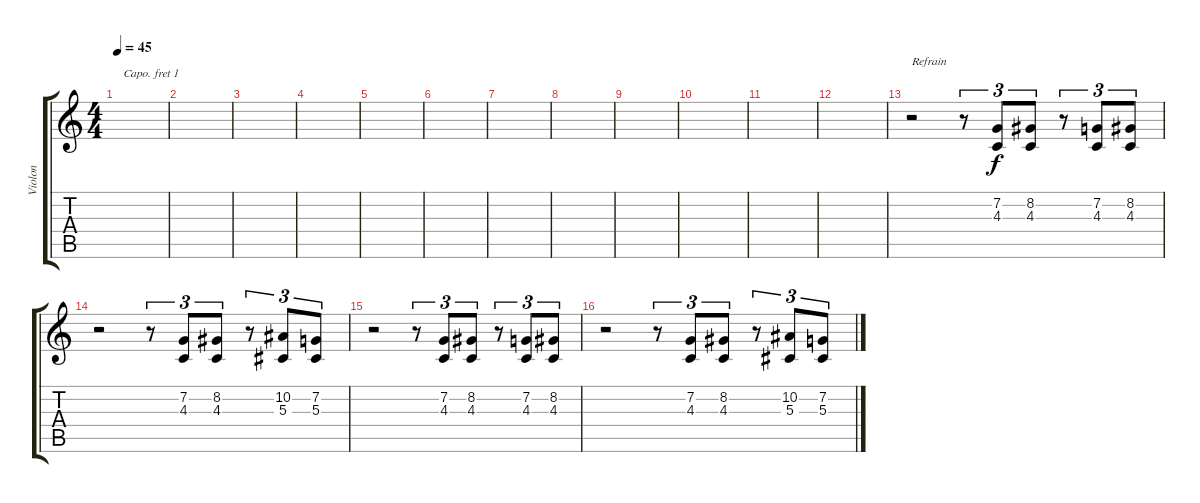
\track ("Violon" "Violon") {instrument pizzicatostrings}
\staff {score tabs}
\capo 1
\tuning (E4 B3 G3 D3 A2 E2) {hide}
\ts (4 4)
\tempo 45
\clef g2
\ks c
|
|
|
|
|
|
|
|
|
|
|
|
r.2{txt "Refrain"} r.8{tu (3 2)} (7.2 4.3).8{tu (3 2)} (8.2 4.3).8{tu (3 2)} r.8{tu (3 2)} (7.2 4.3).8{tu (3 2)} (8.2 4.3).8{tu (3 2)} |
r.2 r.8{tu (3 2)} (7.2 4.3).8{tu (3 2)} (8.2 4.3).8{tu (3 2)} r.8{tu (3 2)} (10.2 5.3).8{tu (3 2)} (7.2 5.3).8{tu (3 2)} |
r.2 r.8{tu (3 2)} (7.2 4.3).8{tu (3 2)} (8.2 4.3).8{tu (3 2)} r.8{tu (3 2)} (7.2 4.3).8{tu (3 2)} (8.2 4.3).8{tu (3 2)} |
r.2 r.8{tu (3 2)} (7.2 4.3).8{tu (3 2)} (8.2 4.3).8{tu (3 2)} r.8{tu (3 2)} (10.2 5.3).8{tu (3 2)} (7.2 5.3).8{tu (3 2)}
